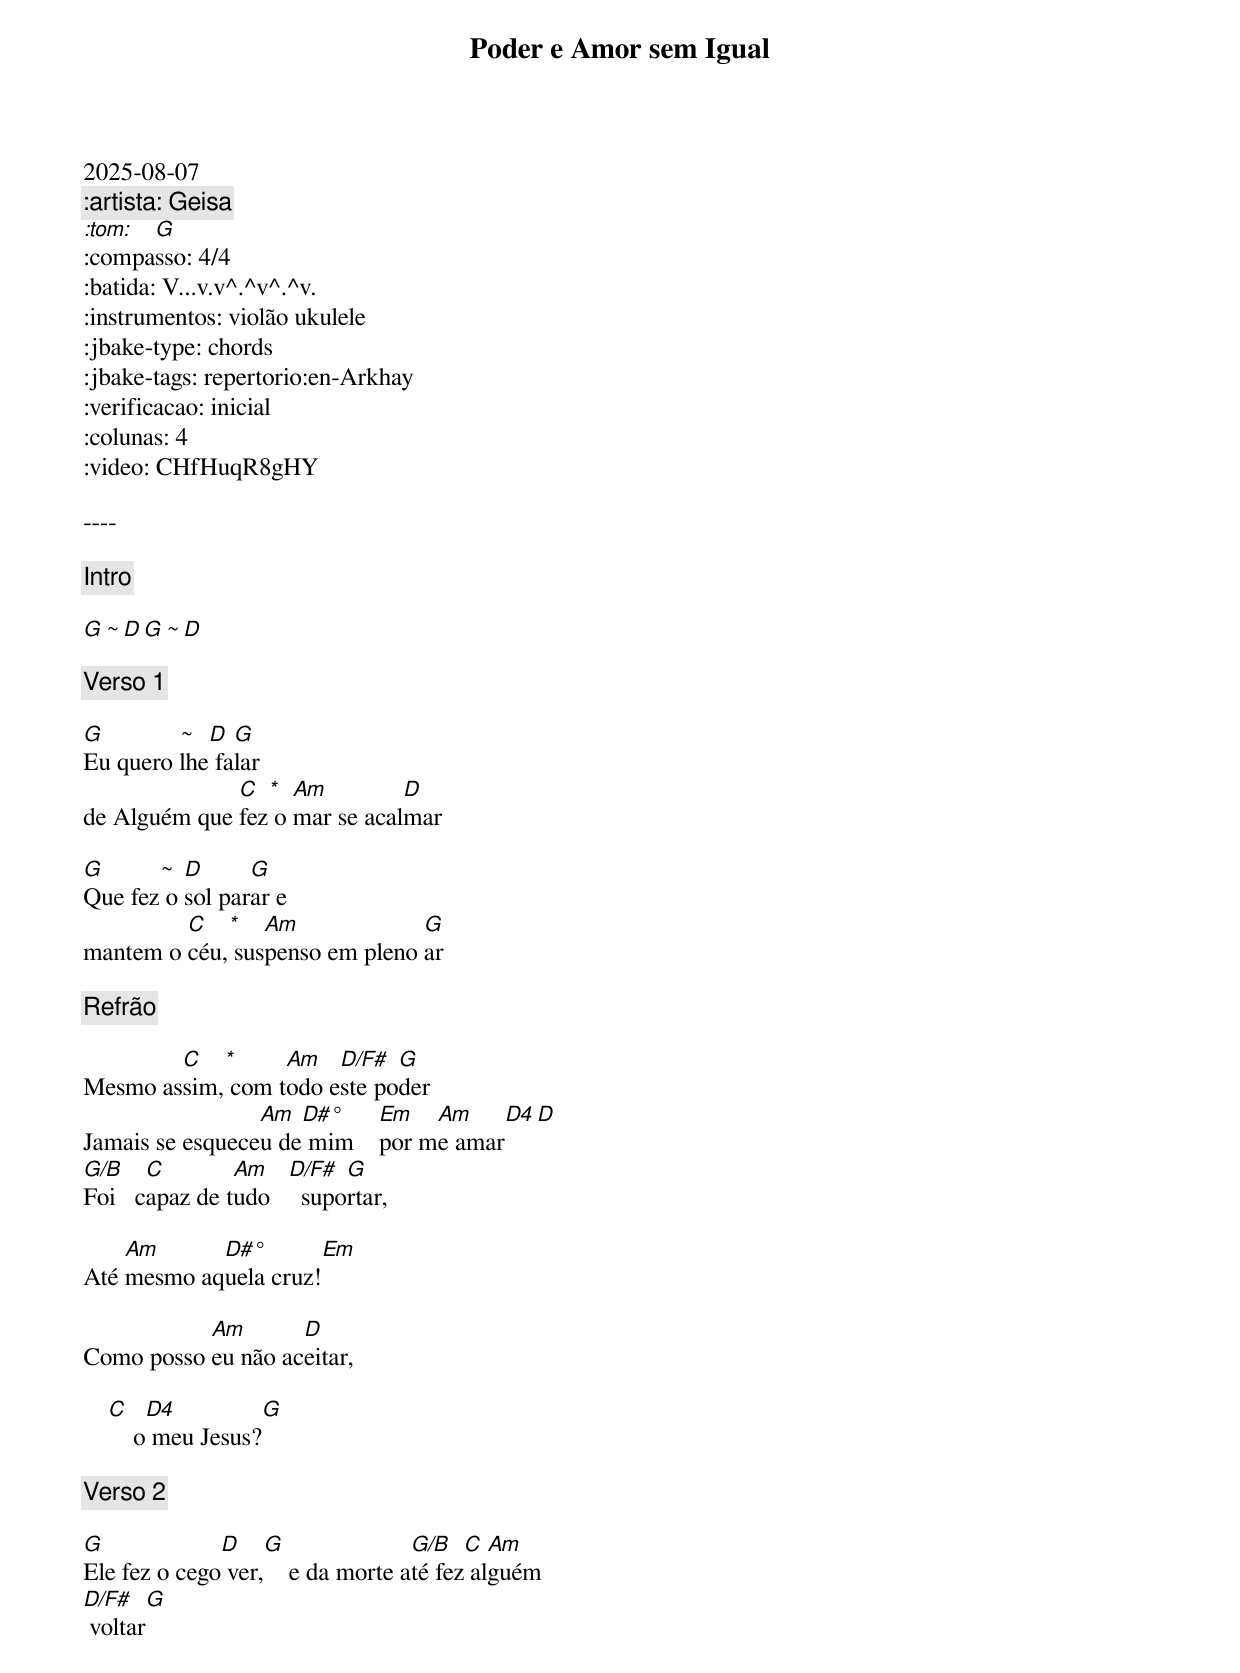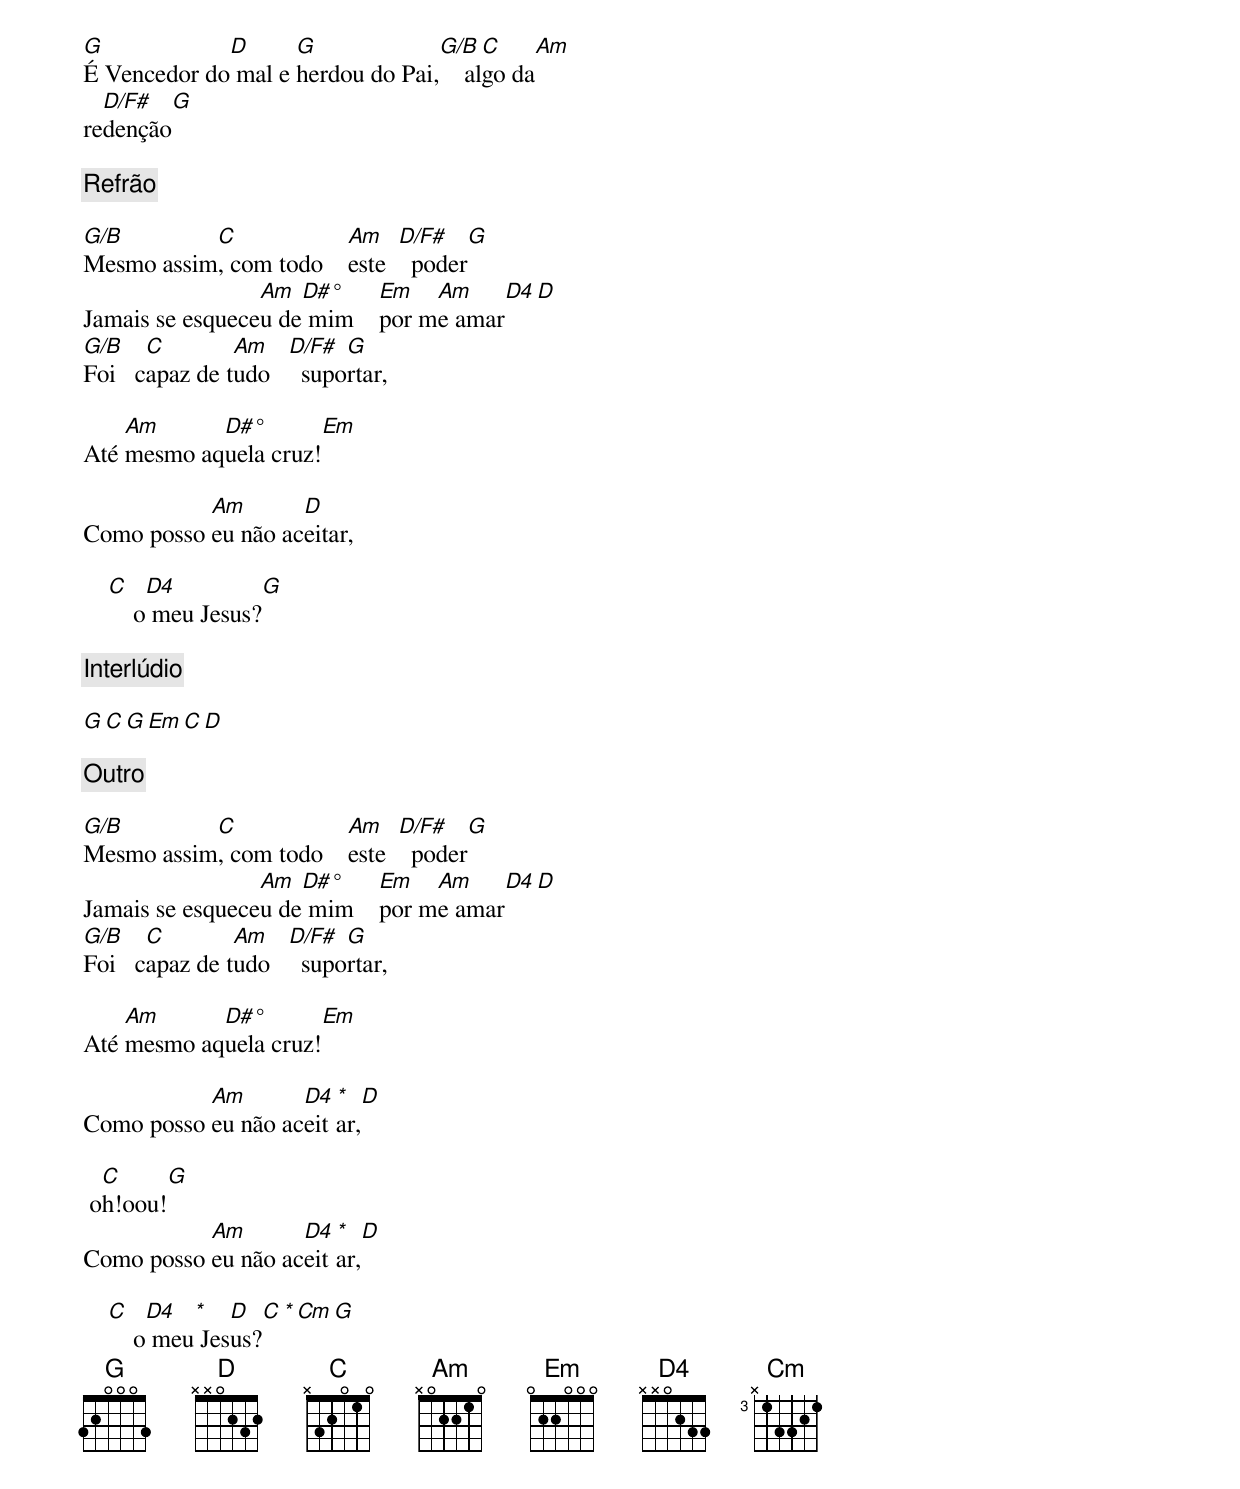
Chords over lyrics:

Poder e Amor sem Igual
2025-08-07
:artista: Geisa
:tom: G
:compasso: 4/4
:batida: V...v.v^.^v^.^v.
:instrumentos: violão ukulele
:jbake-type: chords
:jbake-tags: repertorio:en-Arkhay
:verificacao: inicial
:colunas: 4
:video: CHfHuqR8gHY

----

[Intro]

G  *~ D  G  *~ D

[Verso 1]

G        *~ D  G
Eu quero lhe falar
              C  *  Am         D
de Alguém que fez o mar se acalmar

G      *~ D      G
Que fez o sol parar e
         C   *   Am             G
mantem o céu, suspenso em pleno ar

[Refrão]

        C   *     Am   D/F#  G
Mesmo assim, com todo este poder
                 Am  D#°     Em   Am       D4  D
Jamais se esqueceu de mim    por me amar
G/B    C        Am    D/F#  G
Foi   capaz de tudo     suportar,

    Am      D#°       Em
Até mesmo aquela cruz!

           Am       D
Como posso eu não aceitar,

    C    D4               G
        o meu Jesus?

[Verso 2]

G             D    G               G/B   C  Am
Ele fez o cego ver,    e da morte até fez alguém
D/F#    G
 voltar

G            D      G             G/B   C       Am
É Vencedor do mal e herdou do Pai,    algo da
  D/F#  G
redenção

[Refrão]

G/B        C             Am    D/F#    G
Mesmo assim, com todo    este    poder
                 Am  D#°     Em   Am       D4  D
Jamais se esqueceu de mim    por me amar
G/B    C        Am    D/F#  G
Foi   capaz de tudo     suportar,

    Am      D#°       Em
Até mesmo aquela cruz!

           Am       D
Como posso eu não aceitar,

    C    D4               G
        o meu Jesus?

[Interlúdio]

G C G Em C D

[Outro]

G/B        C             Am    D/F#    G
Mesmo assim, com todo    este    poder
                 Am  D#°     Em   Am       D4  D
Jamais se esqueceu de mim    por me amar
G/B    C        Am    D/F#  G
Foi   capaz de tudo     suportar,

    Am      D#°       Em
Até mesmo aquela cruz!

           Am       D4 *   D
Como posso eu não aceitar,

  C        G
 oh!oou!
           Am       D4 *   D
Como posso eu não aceitar,

    C    D4  *   D     C * Cm  G
        o meu Jesus?
